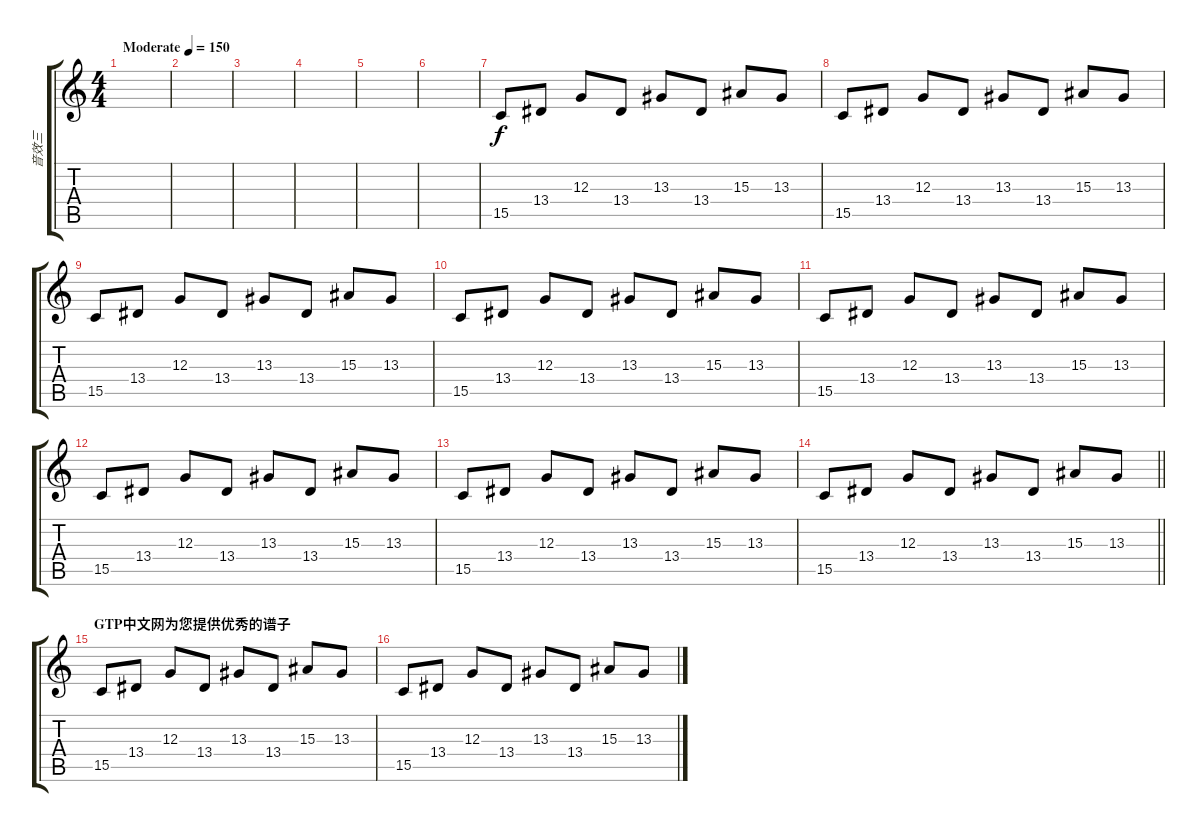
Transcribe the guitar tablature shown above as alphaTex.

\track ("音效三" "音效三") {instrument lead1square}
\staff {score tabs}
\tuning (E4 B3 G3 D3 A2 E2) {hide}
\ts (4 4)
\tempo (150 "Moderate")
\clef g2
\ks c
|
|
|
|
|
|
15.5.8 13.4.8 12.3.8 13.4.8 13.3.8 13.4.8 15.3.8 13.3.8 |
15.5.8 13.4.8 12.3.8 13.4.8 13.3.8 13.4.8 15.3.8 13.3.8 |
15.5.8 13.4.8 12.3.8 13.4.8 13.3.8 13.4.8 15.3.8 13.3.8 |
15.5.8 13.4.8 12.3.8 13.4.8 13.3.8 13.4.8 15.3.8 13.3.8 |
15.5.8 13.4.8 12.3.8 13.4.8 13.3.8 13.4.8 15.3.8 13.3.8 |
15.5.8 13.4.8 12.3.8 13.4.8 13.3.8 13.4.8 15.3.8 13.3.8 |
15.5.8 13.4.8 12.3.8 13.4.8 13.3.8 13.4.8 15.3.8 13.3.8 |
\barLineRight lightlight
15.5.8 13.4.8 12.3.8 13.4.8 13.3.8 13.4.8 15.3.8 13.3.8 |
\section ("" "GTP中文网为您提供优秀的谱子")
15.5.8 13.4.8 12.3.8 13.4.8 13.3.8 13.4.8 15.3.8 13.3.8 |
15.5.8 13.4.8 12.3.8 13.4.8 13.3.8 13.4.8 15.3.8 13.3.8
